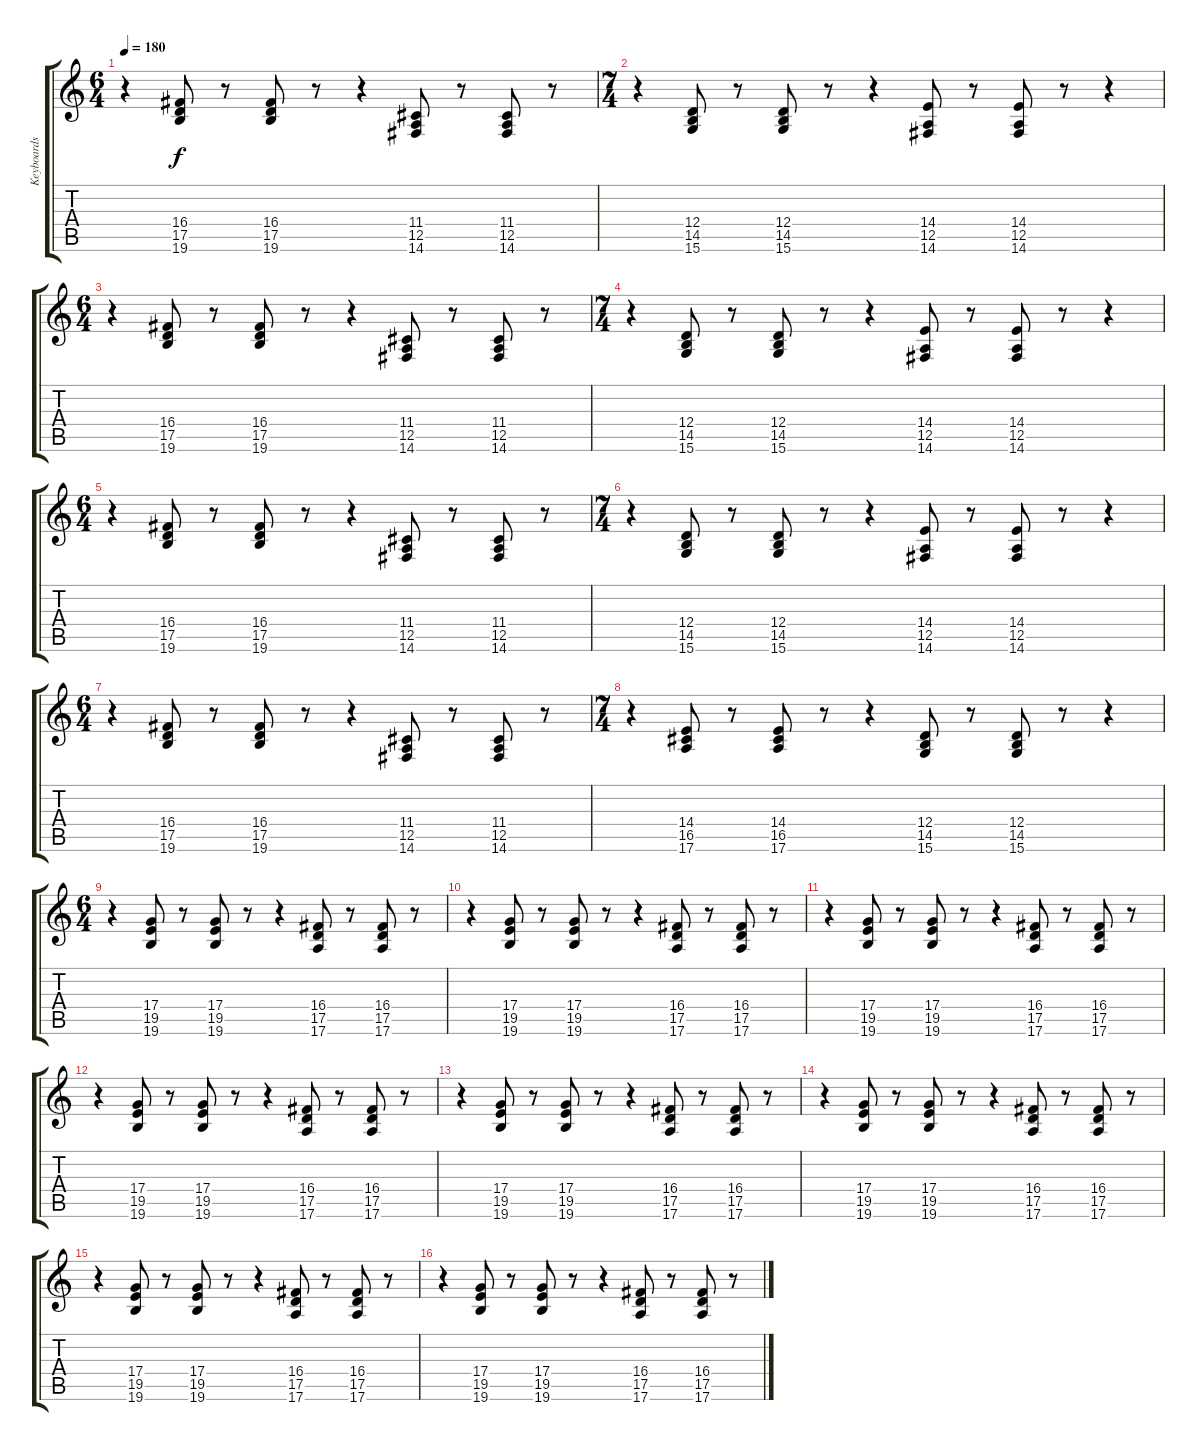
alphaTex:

\track ("Keyboards 2 Left" "Keyboards ") {instrument electricpiano1}
\staff {score tabs}
\tuning (E4 B3 G3 D3 A2 E2) {hide}
\ts (6 4)
\tempo 180
\clef g2
\ks c
r.4{dy f instrument electricpiano1} (16.4 17.5 19.6).8 r.8 (16.4 17.5 19.6).8 r.8 r.4 (11.4 12.5 14.6).8 r.8 (11.4 12.5 14.6).8 r.8 |
\ts (7 4)
r.4 (12.4 14.5 15.6).8 r.8 (12.4 14.5 15.6).8 r.8 r.4 (14.4 12.5 14.6).8 r.8 (14.4 12.5 14.6).8 r.8 r.4 |
\ts (6 4)
r.4 (16.4 17.5 19.6).8 r.8 (16.4 17.5 19.6).8 r.8 r.4 (11.4 12.5 14.6).8 r.8 (11.4 12.5 14.6).8 r.8 |
\ts (7 4)
r.4 (12.4 14.5 15.6).8 r.8 (12.4 14.5 15.6).8 r.8 r.4 (14.4 12.5 14.6).8 r.8 (14.4 12.5 14.6).8 r.8 r.4 |
\ts (6 4)
r.4 (16.4 17.5 19.6).8 r.8 (16.4 17.5 19.6).8 r.8 r.4 (11.4 12.5 14.6).8 r.8 (11.4 12.5 14.6).8 r.8 |
\ts (7 4)
r.4 (12.4 14.5 15.6).8 r.8 (12.4 14.5 15.6).8 r.8 r.4 (14.4 12.5 14.6).8 r.8 (14.4 12.5 14.6).8 r.8 r.4 |
\ts (6 4)
r.4 (16.4 17.5 19.6).8 r.8 (16.4 17.5 19.6).8 r.8 r.4 (11.4 12.5 14.6).8 r.8 (11.4 12.5 14.6).8 r.8 |
\ts (7 4)
r.4 (14.4 16.5 17.6).8 r.8 (14.4 16.5 17.6).8 r.8 r.4 (12.4 14.5 15.6).8 r.8 (12.4 14.5 15.6).8 r.8 r.4 |
\ts (6 4)
r.4 (17.4 19.5 19.6).8 r.8 (17.4 19.5 19.6).8 r.8 r.4 (16.4 17.5 17.6).8 r.8 (16.4 17.5 17.6).8 r.8 |
r.4 (17.4 19.5 19.6).8 r.8 (17.4 19.5 19.6).8 r.8 r.4 (16.4 17.5 17.6).8 r.8 (16.4 17.5 17.6).8 r.8 |
r.4 (17.4 19.5 19.6).8 r.8 (17.4 19.5 19.6).8 r.8 r.4 (16.4 17.5 17.6).8 r.8 (16.4 17.5 17.6).8 r.8 |
r.4 (17.4 19.5 19.6).8 r.8 (17.4 19.5 19.6).8 r.8 r.4 (16.4 17.5 17.6).8 r.8 (16.4 17.5 17.6).8 r.8 |
r.4 (17.4 19.5 19.6).8 r.8 (17.4 19.5 19.6).8 r.8 r.4 (16.4 17.5 17.6).8 r.8 (16.4 17.5 17.6).8 r.8 |
r.4 (17.4 19.5 19.6).8 r.8 (17.4 19.5 19.6).8 r.8 r.4 (16.4 17.5 17.6).8 r.8 (16.4 17.5 17.6).8 r.8 |
r.4 (17.4 19.5 19.6).8 r.8 (17.4 19.5 19.6).8 r.8 r.4 (16.4 17.5 17.6).8 r.8 (16.4 17.5 17.6).8 r.8 |
r.4 (17.4 19.5 19.6).8 r.8 (17.4 19.5 19.6).8 r.8 r.4 (16.4 17.5 17.6).8 r.8 (16.4 17.5 17.6).8 r.8
